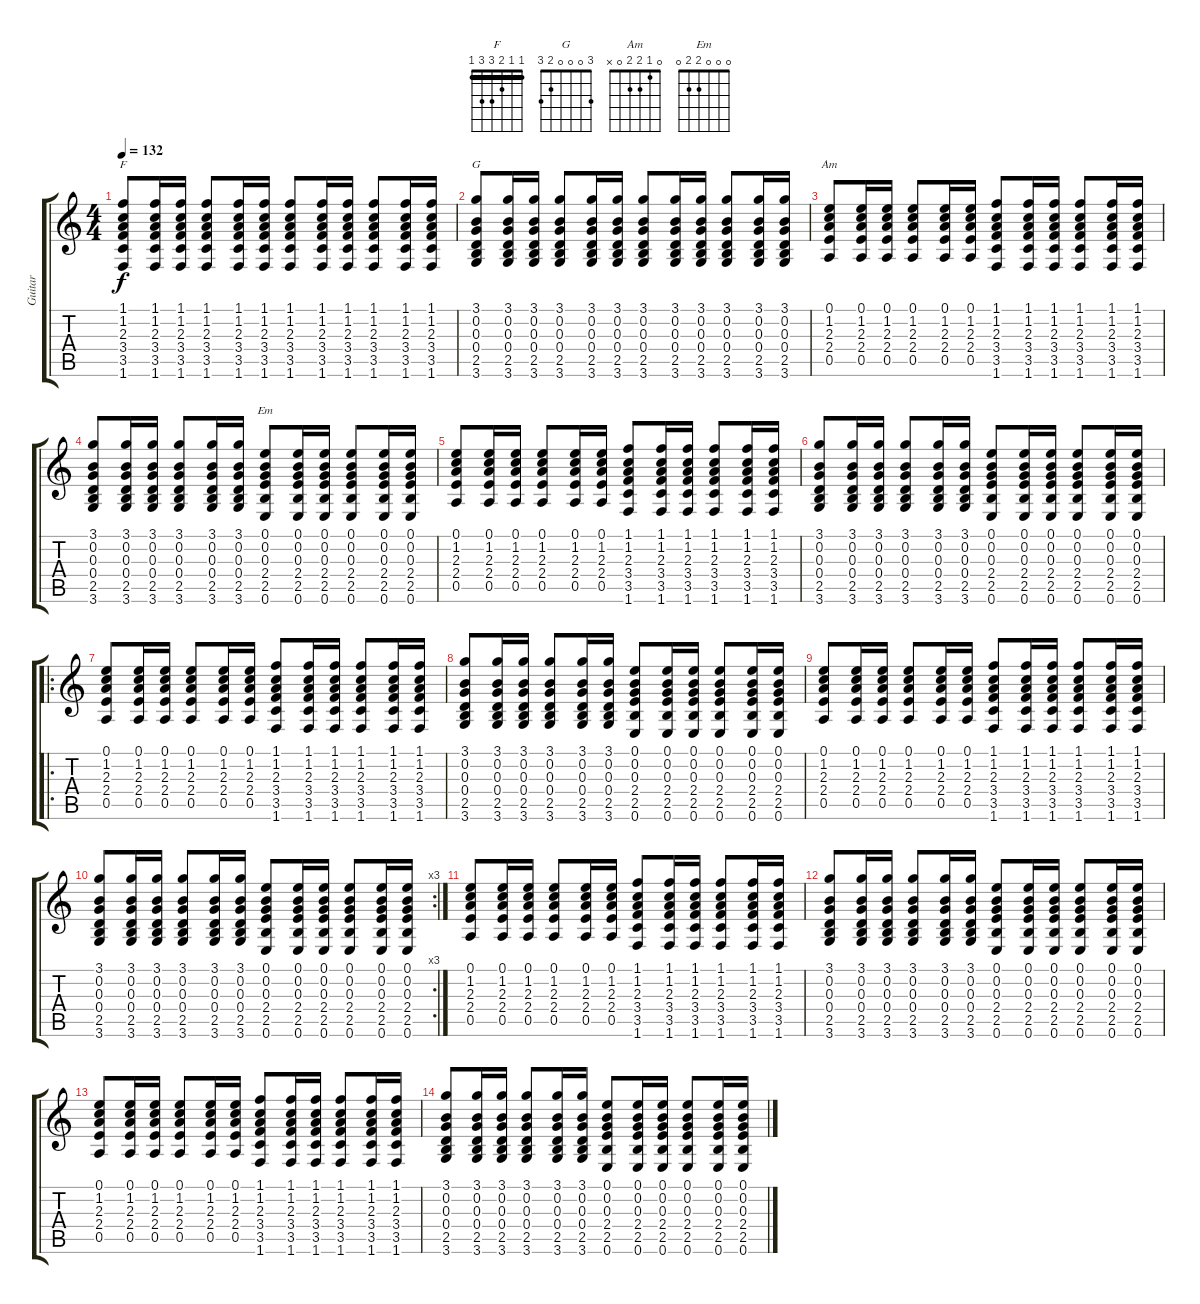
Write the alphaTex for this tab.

\track ("Guitar" "Guitar") {instrument overdrivenguitar}
\staff {score tabs}
\tuning (E4 B3 G3 D3 A2 E2) {hide}
\chord ("F" 1 1 2 3 3 1) {barre 1}
\chord ("G" 3 0 0 0 2 3)
\chord ("Am" 0 1 2 2 0 x)
\chord ("Em" 0 0 0 2 2 0)
\ts (4 4)
\tempo 132
\clef g2
\ks c
(1.1 1.2 2.3 3.4 3.5 1.6).8{ch "F" dy f volume 9} (1.1 1.2 2.3 3.4 3.5 1.6).16 (1.1 1.2 2.3 3.4 3.5 1.6).16 (1.1 1.2 2.3 3.4 3.5 1.6).8 (1.1 1.2 2.3 3.4 3.5 1.6).16 (1.1 1.2 2.3 3.4 3.5 1.6).16 (1.1 1.2 2.3 3.4 3.5 1.6).8 (1.1 1.2 2.3 3.4 3.5 1.6).16 (1.1 1.2 2.3 3.4 3.5 1.6).16 (1.1 1.2 2.3 3.4 3.5 1.6).8 (1.1 1.2 2.3 3.4 3.5 1.6).16 (1.1 1.2 2.3 3.4 3.5 1.6).16 |
(3.1 0.2 0.3 0.4 2.5 3.6).8{ch "G"} (3.1 0.2 0.3 0.4 2.5 3.6).16 (3.1 0.2 0.3 0.4 2.5 3.6).16 (3.1 0.2 0.3 0.4 2.5 3.6).8 (3.1 0.2 0.3 0.4 2.5 3.6).16 (3.1 0.2 0.3 0.4 2.5 3.6).16 (3.1 0.2 0.3 0.4 2.5 3.6).8 (3.1 0.2 0.3 0.4 2.5 3.6).16 (3.1 0.2 0.3 0.4 2.5 3.6).16 (3.1 0.2 0.3 0.4 2.5 3.6).8 (3.1 0.2 0.3 0.4 2.5 3.6).16 (3.1 0.2 0.3 0.4 2.5 3.6).16 |
(0.1 1.2 2.3 2.4 0.5).8{ch "Am"} (0.1 1.2 2.3 2.4 0.5).16 (0.1 1.2 2.3 2.4 0.5).16 (0.1 1.2 2.3 2.4 0.5).8 (0.1 1.2 2.3 2.4 0.5).16 (0.1 1.2 2.3 2.4 0.5).16 (1.1 1.2 2.3 3.4 3.5 1.6).8 (1.1 1.2 2.3 3.4 3.5 1.6).16 (1.1 1.2 2.3 3.4 3.5 1.6).16 (1.1 1.2 2.3 3.4 3.5 1.6).8 (1.1 1.2 2.3 3.4 3.5 1.6).16 (1.1 1.2 2.3 3.4 3.5 1.6).16 |
(3.1 0.2 0.3 0.4 2.5 3.6).8 (3.1 0.2 0.3 0.4 2.5 3.6).16 (3.1 0.2 0.3 0.4 2.5 3.6).16 (3.1 0.2 0.3 0.4 2.5 3.6).8 (3.1 0.2 0.3 0.4 2.5 3.6).16 (3.1 0.2 0.3 0.4 2.5 3.6).16 (0.1 0.2 0.3 2.4 2.5 0.6).8{ch "Em"} (0.1 0.2 0.3 2.4 2.5 0.6).16 (0.1 0.2 0.3 2.4 2.5 0.6).16 (0.1 0.2 0.3 2.4 2.5 0.6).8 (0.1 0.2 0.3 2.4 2.5 0.6).16 (0.1 0.2 0.3 2.4 2.5 0.6).16 |
(0.1 1.2 2.3 2.4 0.5).8 (0.1 1.2 2.3 2.4 0.5).16 (0.1 1.2 2.3 2.4 0.5).16 (0.1 1.2 2.3 2.4 0.5).8 (0.1 1.2 2.3 2.4 0.5).16 (0.1 1.2 2.3 2.4 0.5).16 (1.1 1.2 2.3 3.4 3.5 1.6).8 (1.1 1.2 2.3 3.4 3.5 1.6).16 (1.1 1.2 2.3 3.4 3.5 1.6).16 (1.1 1.2 2.3 3.4 3.5 1.6).8 (1.1 1.2 2.3 3.4 3.5 1.6).16 (1.1 1.2 2.3 3.4 3.5 1.6).16 |
(3.1 0.2 0.3 0.4 2.5 3.6).8 (3.1 0.2 0.3 0.4 2.5 3.6).16 (3.1 0.2 0.3 0.4 2.5 3.6).16 (3.1 0.2 0.3 0.4 2.5 3.6).8 (3.1 0.2 0.3 0.4 2.5 3.6).16 (3.1 0.2 0.3 0.4 2.5 3.6).16 (0.1 0.2 0.3 2.4 2.5 0.6).8 (0.1 0.2 0.3 2.4 2.5 0.6).16 (0.1 0.2 0.3 2.4 2.5 0.6).16 (0.1 0.2 0.3 2.4 2.5 0.6).8 (0.1 0.2 0.3 2.4 2.5 0.6).16 (0.1 0.2 0.3 2.4 2.5 0.6).16 |
\ro
(0.1 1.2 2.3 2.4 0.5).8 (0.1 1.2 2.3 2.4 0.5).16 (0.1 1.2 2.3 2.4 0.5).16 (0.1 1.2 2.3 2.4 0.5).8 (0.1 1.2 2.3 2.4 0.5).16 (0.1 1.2 2.3 2.4 0.5).16 (1.1 1.2 2.3 3.4 3.5 1.6).8 (1.1 1.2 2.3 3.4 3.5 1.6).16 (1.1 1.2 2.3 3.4 3.5 1.6).16 (1.1 1.2 2.3 3.4 3.5 1.6).8 (1.1 1.2 2.3 3.4 3.5 1.6).16 (1.1 1.2 2.3 3.4 3.5 1.6).16 |
(3.1 0.2 0.3 0.4 2.5 3.6).8 (3.1 0.2 0.3 0.4 2.5 3.6).16 (3.1 0.2 0.3 0.4 2.5 3.6).16 (3.1 0.2 0.3 0.4 2.5 3.6).8 (3.1 0.2 0.3 0.4 2.5 3.6).16 (3.1 0.2 0.3 0.4 2.5 3.6).16 (0.1 0.2 0.3 2.4 2.5 0.6).8 (0.1 0.2 0.3 2.4 2.5 0.6).16 (0.1 0.2 0.3 2.4 2.5 0.6).16 (0.1 0.2 0.3 2.4 2.5 0.6).8 (0.1 0.2 0.3 2.4 2.5 0.6).16 (0.1 0.2 0.3 2.4 2.5 0.6).16 |
(0.1 1.2 2.3 2.4 0.5).8 (0.1 1.2 2.3 2.4 0.5).16 (0.1 1.2 2.3 2.4 0.5).16 (0.1 1.2 2.3 2.4 0.5).8 (0.1 1.2 2.3 2.4 0.5).16 (0.1 1.2 2.3 2.4 0.5).16 (1.1 1.2 2.3 3.4 3.5 1.6).8 (1.1 1.2 2.3 3.4 3.5 1.6).16 (1.1 1.2 2.3 3.4 3.5 1.6).16 (1.1 1.2 2.3 3.4 3.5 1.6).8 (1.1 1.2 2.3 3.4 3.5 1.6).16 (1.1 1.2 2.3 3.4 3.5 1.6).16 |
\rc 3
(3.1 0.2 0.3 0.4 2.5 3.6).8 (3.1 0.2 0.3 0.4 2.5 3.6).16 (3.1 0.2 0.3 0.4 2.5 3.6).16 (3.1 0.2 0.3 0.4 2.5 3.6).8 (3.1 0.2 0.3 0.4 2.5 3.6).16 (3.1 0.2 0.3 0.4 2.5 3.6).16 (0.1 0.2 0.3 2.4 2.5 0.6).8 (0.1 0.2 0.3 2.4 2.5 0.6).16 (0.1 0.2 0.3 2.4 2.5 0.6).16 (0.1 0.2 0.3 2.4 2.5 0.6).8 (0.1 0.2 0.3 2.4 2.5 0.6).16 (0.1 0.2 0.3 2.4 2.5 0.6).16 |
(0.1 1.2 2.3 2.4 0.5).8{volume 0} (0.1 1.2 2.3 2.4 0.5).16 (0.1 1.2 2.3 2.4 0.5).16 (0.1 1.2 2.3 2.4 0.5).8 (0.1 1.2 2.3 2.4 0.5).16 (0.1 1.2 2.3 2.4 0.5).16 (1.1 1.2 2.3 3.4 3.5 1.6).8 (1.1 1.2 2.3 3.4 3.5 1.6).16 (1.1 1.2 2.3 3.4 3.5 1.6).16 (1.1 1.2 2.3 3.4 3.5 1.6).8 (1.1 1.2 2.3 3.4 3.5 1.6).16 (1.1 1.2 2.3 3.4 3.5 1.6).16 |
(3.1 0.2 0.3 0.4 2.5 3.6).8 (3.1 0.2 0.3 0.4 2.5 3.6).16 (3.1 0.2 0.3 0.4 2.5 3.6).16 (3.1 0.2 0.3 0.4 2.5 3.6).8 (3.1 0.2 0.3 0.4 2.5 3.6).16 (3.1 0.2 0.3 0.4 2.5 3.6).16 (0.1 0.2 0.3 2.4 2.5 0.6).8 (0.1 0.2 0.3 2.4 2.5 0.6).16 (0.1 0.2 0.3 2.4 2.5 0.6).16 (0.1 0.2 0.3 2.4 2.5 0.6).8 (0.1 0.2 0.3 2.4 2.5 0.6).16 (0.1 0.2 0.3 2.4 2.5 0.6).16 |
(0.1 1.2 2.3 2.4 0.5).8 (0.1 1.2 2.3 2.4 0.5).16 (0.1 1.2 2.3 2.4 0.5).16 (0.1 1.2 2.3 2.4 0.5).8 (0.1 1.2 2.3 2.4 0.5).16 (0.1 1.2 2.3 2.4 0.5).16 (1.1 1.2 2.3 3.4 3.5 1.6).8 (1.1 1.2 2.3 3.4 3.5 1.6).16 (1.1 1.2 2.3 3.4 3.5 1.6).16 (1.1 1.2 2.3 3.4 3.5 1.6).8 (1.1 1.2 2.3 3.4 3.5 1.6).16 (1.1 1.2 2.3 3.4 3.5 1.6).16 |
(3.1 0.2 0.3 0.4 2.5 3.6).8 (3.1 0.2 0.3 0.4 2.5 3.6).16 (3.1 0.2 0.3 0.4 2.5 3.6).16 (3.1 0.2 0.3 0.4 2.5 3.6).8 (3.1 0.2 0.3 0.4 2.5 3.6).16 (3.1 0.2 0.3 0.4 2.5 3.6).16 (0.1 0.2 0.3 2.4 2.5 0.6).8 (0.1 0.2 0.3 2.4 2.5 0.6).16 (0.1 0.2 0.3 2.4 2.5 0.6).16 (0.1 0.2 0.3 2.4 2.5 0.6).8 (0.1 0.2 0.3 2.4 2.5 0.6).16 (0.1 0.2 0.3 2.4 2.5 0.6).16
